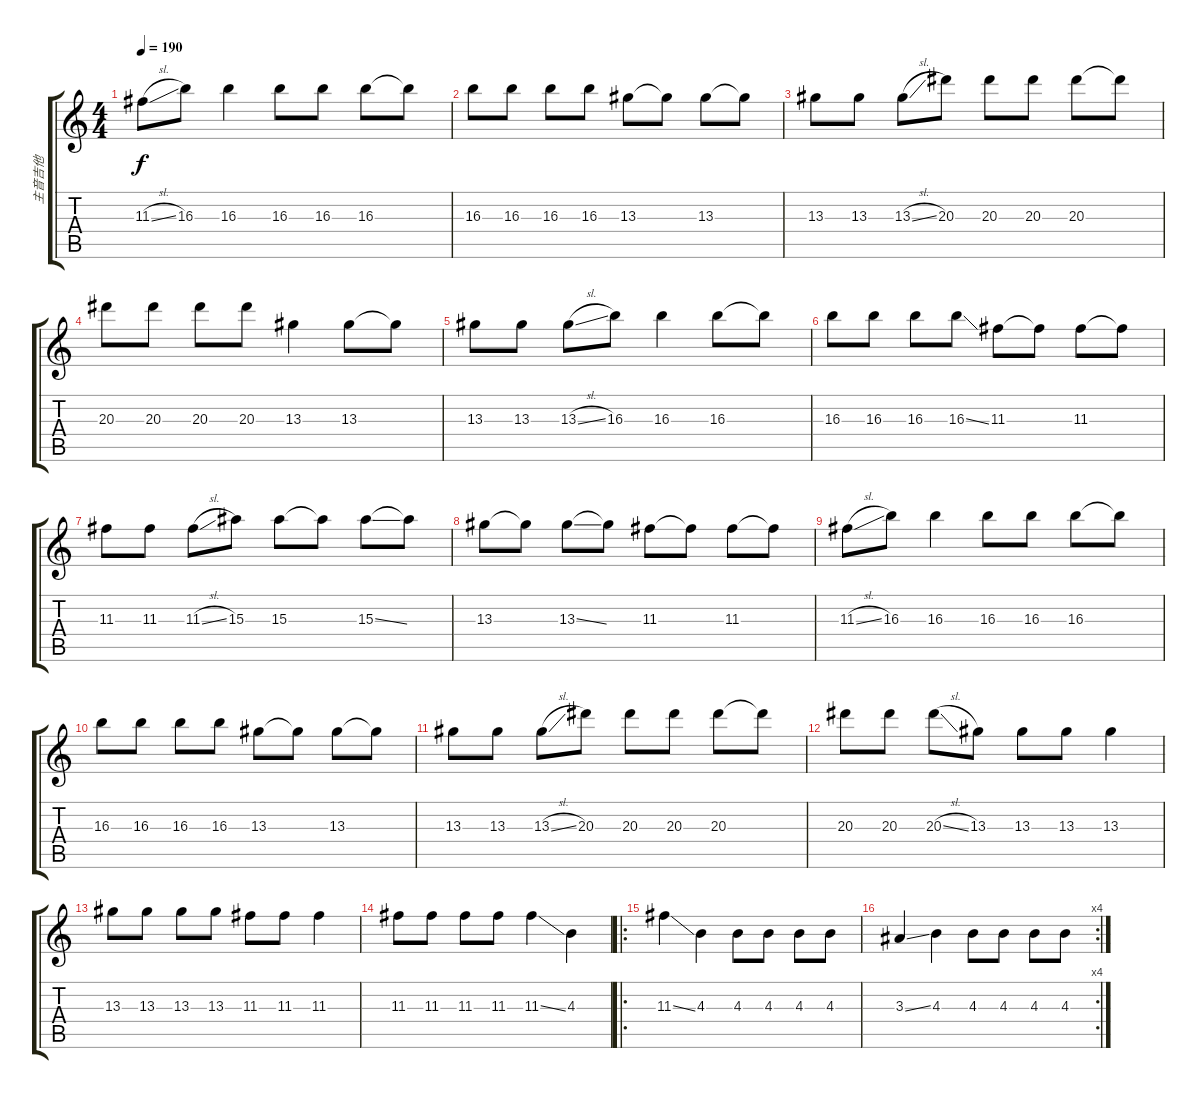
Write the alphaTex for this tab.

\track ("主音吉他" "主音吉他") {instrument overdrivenguitar}
\staff {score tabs}
\tuning (E4 B3 G3 D3 A2 E2) {hide}
\ts (4 4)
\tempo 190
\clef g2
\ks c
11.3{sl}.8{dy f} 16.3.8 16.3.4 16.3.8 16.3.8 16.3.8 16.3{t}.8 |
16.3.8 16.3.8 16.3.8 16.3.8 13.3.8 13.3{t}.8 13.3.8 13.3{t}.8 |
13.3.8 13.3.8 13.3{sl}.8 20.3.8 20.3.8 20.3.8 20.3.8 20.3{t}.8 |
20.3.8 20.3.8 20.3.8 20.3.8 13.3.4 13.3.8 13.3{t}.8 |
13.3.8 13.3.8 13.3{sl}.8 16.3.8 16.3.4 16.3.8 16.3{t}.8 |
16.3.8 16.3.8 16.3.8 16.3{ss}.8 11.3.8 11.3{t}.8 11.3.8 11.3{t}.8 |
11.3.8 11.3.8 11.3{sl}.8 15.3.8 15.3.8 15.3{t}.8 15.3{ss}.8 15.3{t}.8 |
13.3.8 13.3{t}.8 13.3{ss}.8 13.3{t}.8 11.3.8 11.3{t}.8 11.3.8 11.3{t}.8 |
11.3{sl}.8 16.3.8 16.3.4 16.3.8 16.3.8 16.3.8 16.3{t}.8 |
16.3.8 16.3.8 16.3.8 16.3.8 13.3.8 13.3{t}.8 13.3.8 13.3{t}.8 |
13.3.8 13.3.8 13.3{sl}.8 20.3.8 20.3.8 20.3.8 20.3.8 20.3{t}.8 |
20.3.8 20.3.8 20.3{sl}.8 13.3.8 13.3.8 13.3.8 13.3.4 |
13.3.8 13.3.8 13.3.8 13.3.8 11.3.8 11.3.8 11.3.4 |
11.3.8 11.3.8 11.3.8 11.3.8 11.3{ss}.4 4.3.4 |
\ro
11.3{ss}.4 4.3.4 4.3.8 4.3.8 4.3.8 4.3.8 |
\rc 4
3.3{ss}.4 4.3.4 4.3.8 4.3.8 4.3.8 4.3.8
